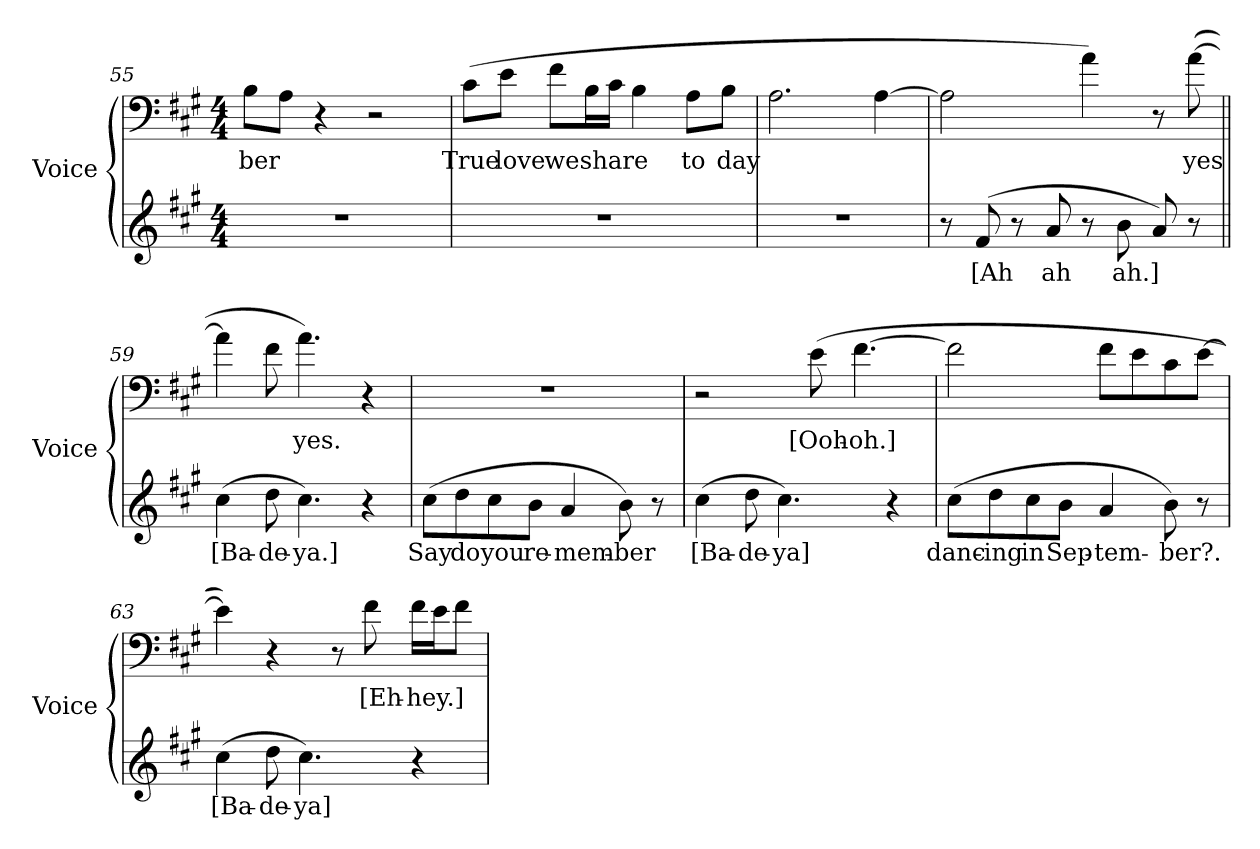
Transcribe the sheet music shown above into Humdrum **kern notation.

**kern	**text	**kern	**text
*part2	*part2	*part1	*part1
*staff2	*staff2	*staff1	*staff1
*I"Voice	*	*I"Voice	*
*I'Voice	*	*I'Voice	*
*clefG2	*	*clefF4	*
*k[f#c#g#]	*	*k[f#c#g#]	*
*A:	*	*A:	*
*M4/4	*	*M4/4	*
=55	=55	=55	=55
!	!	!	!LO:LY:b:color=#000000
1r	.	8Bi\L	-ber
.	.	8Ai\J	.
.	.	4r	.
.	.	2r	.
=56	=56	=56	=56
!	!	!	!LO:LY:b:color=#000000
1r	.	(8c#i\L	True
!	!	!	!LO:LY:b:color=#000000
.	.	8ei\J	love
!	!	!	!LO:LY:b:color=#000000
.	.	8f#i\L	we
!	!	!	!LO:LY:b:color=#000000
.	.	16Bi\L	share
.	.	16c#i\JJ	.
.	.	4Bi\	.
!	!	!	!LO:LY:b:color=#000000
.	.	8Ai\L	to
!	!	!	!LO:LY:b:color=#000000
.	.	8Bi\J	day
=57	=57	=57	=57
1r	.	2.Ai\	.
.	.	[4Ai\	.
!!LO:LB:g=z
=58	=58	=58	=58
8r	.	2Ai\]	.
!	!LO:LY:b:color=#000000	!	!
(8f#i/	[Ah	.	.
8r	.	.	.
!	!LO:LY:b:color=#000000	!	!
8ai/	ah	.	.
8r	.	4ai\)	.
!	!LO:LY:b:color=#000000	!	!
8bi\	ah.]	.	.
8ai/)	.	8r	.
!	!	!	!LO:LY:b:color=#000000
8r	.	([8ai\	yes
=59||	=59||	=59||	=59||
!	!LO:LY:b:color=#000000	!	!
(4cc#i\	[Ba-	4ai\]	.
!	!LO:LY:b:color=#000000	!	!
8ddi\	-de-	8f#i\	.
!	!LO:LY:b:color=#000000	!	!
!	!	!	!LO:LY:b:color=#000000
4.cc#i\)	-ya.]	4.ai\)	yes.
4r	.	4r	.
=60	=60	=60	=60
!	!LO:LY:b:color=#000000	!	!
(8cc#i\L	Say	1r	.
!	!LO:LY:b:color=#000000	!	!
8ddi\	do	.	.
!	!LO:LY:b:color=#000000	!	!
8cc#i\	you	.	.
!	!LO:LY:b:color=#000000	!	!
8bi\J	re-	.	.
!	!LO:LY:b:color=#000000	!	!
4ai/	-mem-	.	.
!	!LO:LY:b:color=#000000	!	!
8bi\)	-ber	.	.
8r	.	.	.
=61	=61	=61	=61
!	!LO:LY:b:color=#000000	!	!
(4cc#i\	[Ba-	2r	.
!	!LO:LY:b:color=#000000	!	!
8ddi\	-de-	.	.
!	!LO:LY:b:color=#000000	!	!
4.cc#i\)	-ya]	.	.
!	!	!	!LO:LY:b:color=#000000
.	.	(8ei\	[Ooh-
!	!	!	!LO:LY:b:color=#000000
.	.	[4.f#i\	-oh.]
4r	.	.	.
!!LO:PB:g=z
=62	=62	=62	=62
!	!LO:LY:b:color=#000000	!	!
(8cc#i\L	danc-	2f#i\]	.
!	!LO:LY:b:color=#000000	!	!
8ddi\	-ing	.	.
!	!LO:LY:b:color=#000000	!	!
8cc#i\	in	.	.
!	!LO:LY:b:color=#000000	!	!
8bi\J	Sep-	.	.
!	!LO:LY:b:color=#000000	!	!
4ai/	-tem-	8f#i\L	.
.	.	8ei\	.
!	!LO:LY:b:color=#000000	!	!
8bi\)	-ber?.	8c#i\	.
8r	.	[8ei\J	.
=63	=63	=63	=63
!	!LO:LY:b:color=#000000	!	!
(4cc#i\	[Ba-	4ei\])	.
!	!LO:LY:b:color=#000000	!	!
8ddi\	-de-	4r	.
!	!LO:LY:b:color=#000000	!	!
4.cc#i\)	-ya]	.	.
.	.	8r	.
!	!	!	!LO:LY:b:color=#000000
.	.	8f#i\	[Eh-
!	!	!	!LO:LY:b:color=#000000
4r	.	16f#i\LL	-hey.]
.	.	16ei\J	.
.	.	8f#i\J	.
=	=	=	=
*-	*-	*-	*-
